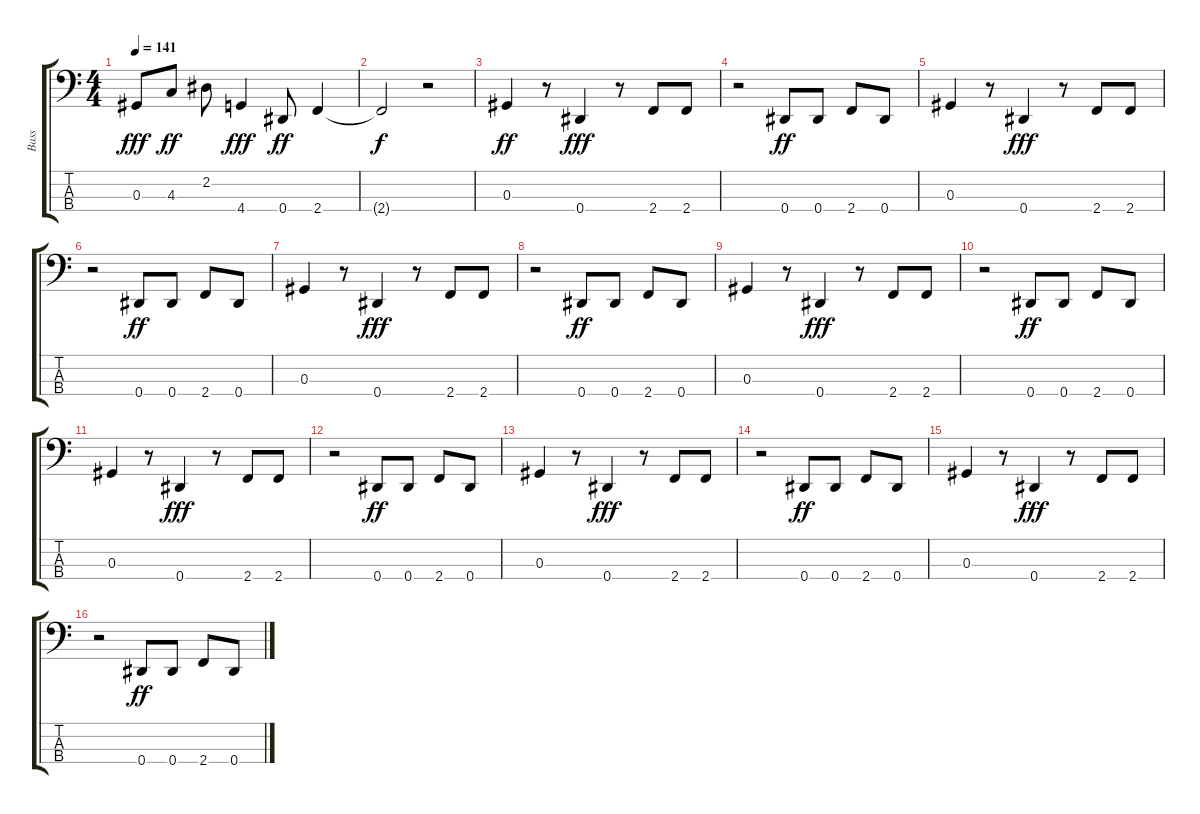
\track ("Bass" "Bass") {instrument electricbasspick}
\staff {score tabs}
\tuning (Gb2 Db2 Ab1 Eb1) {hide}
\ts (4 4)
\tempo 141
\clef f4
\ks c
0.3.8{dy fff} 4.3.8{dy ff} 2.2.8 4.4.4{dy fff} 0.4.8{dy ff} 2.4.4 |
2.4{t}.2{dy f} r.2 |
0.3.4{dy ff} r.8 0.4.4{dy fff} r.8 2.4.8 2.4.8 |
r.2 0.4.8{dy ff} 0.4.8 2.4.8 0.4.8 |
0.3.4 r.8 0.4.4{dy fff} r.8 2.4.8 2.4.8 |
r.2 0.4.8{dy ff} 0.4.8 2.4.8 0.4.8 |
0.3.4 r.8 0.4.4{dy fff} r.8 2.4.8 2.4.8 |
r.2 0.4.8{dy ff} 0.4.8 2.4.8 0.4.8 |
0.3.4 r.8 0.4.4{dy fff} r.8 2.4.8 2.4.8 |
r.2 0.4.8{dy ff} 0.4.8 2.4.8 0.4.8 |
0.3.4 r.8 0.4.4{dy fff} r.8 2.4.8 2.4.8 |
r.2 0.4.8{dy ff} 0.4.8 2.4.8 0.4.8 |
0.3.4 r.8 0.4.4{dy fff} r.8 2.4.8 2.4.8 |
r.2 0.4.8{dy ff} 0.4.8 2.4.8 0.4.8 |
0.3.4 r.8 0.4.4{dy fff} r.8 2.4.8 2.4.8 |
r.2 0.4.8{dy ff} 0.4.8 2.4.8 0.4.8
